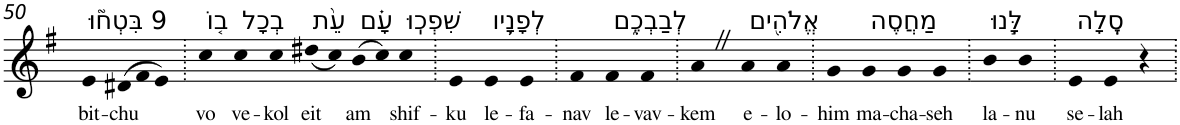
**kern	**text
*part1	*part1
*staff1	*staff1
*I"Piano	*
*I'Pno	*
!!LO:PB:g=z
*clefG2	*
*k[f#]	*
*G:	*
=50	=50
!LO:TX:a:t=9 בִּטְח֘וּ	!
!	!LO:LY:b
4e	bit-
*Xtuplet	*
!	!LO:LY:b
(>12d#X	-chu
12f#	.
12e)	.
=51.	=51.
!LO:TX:a:t=ב֤וֹ	!
!	!LO:LY:b
4cc	vo
!LO:TX:a:t=בְכָל	!
!	!LO:LY:b
4cc	ve-
!	!LO:LY:b
4cc	-kol
!LO:TX:a:t=עֵ֨ת	!
!	!LO:LY:b
(<8dd#X	eit
8cc)	.
!LO:TX:a:t=עָ֗ם	!
!	!LO:LY:b
(>8b	am
8cc)	.
!LO:TX:a:t=שִׁפְכֽוּ	!
!	!LO:LY:b
4cc	shif-
=52.	=52.
!	!LO:LY:b
4e	-ku
!LO:TX:a:t=לְפָנָ֥יו	!
!	!LO:LY:b
4e	le-
!	!LO:LY:b
4e	-fa-
=53.	=53.
!	!LO:LY:b
4f#	-nav
!LO:TX:a:t=לְבַבְכֶ֑ם	!
!	!LO:LY:b
4f#	le-
!	!LO:LY:b
4f#	-vav-
=54.	=54.
!	!LO:LY:b
4aZ	-kem
!LO:TX:a:t=אֱלֹהִ֖ים	!
!	!LO:LY:b
4a	e-
!	!LO:LY:b
4a	-lo-
=55.	=55.
!	!LO:LY:b
4g	-him
!LO:TX:a:t=מַחֲסֶה	!
!	!LO:LY:b
4g	ma-
!	!LO:LY:b
4g	-cha-
!	!LO:LY:b
4g	-seh
=56.	=56.
!LO:TX:a:t=לָּ֣נוּ	!
!	!LO:LY:b
4b	la-
!	!LO:LY:b
4b	-nu
=57.	=57.
!LO:TX:a:t=סֶֽלָה	!
!	!LO:LY:b
4e	se-
!	!LO:LY:b
4e	-lah
4r	.
=.	=.
*-	*-
